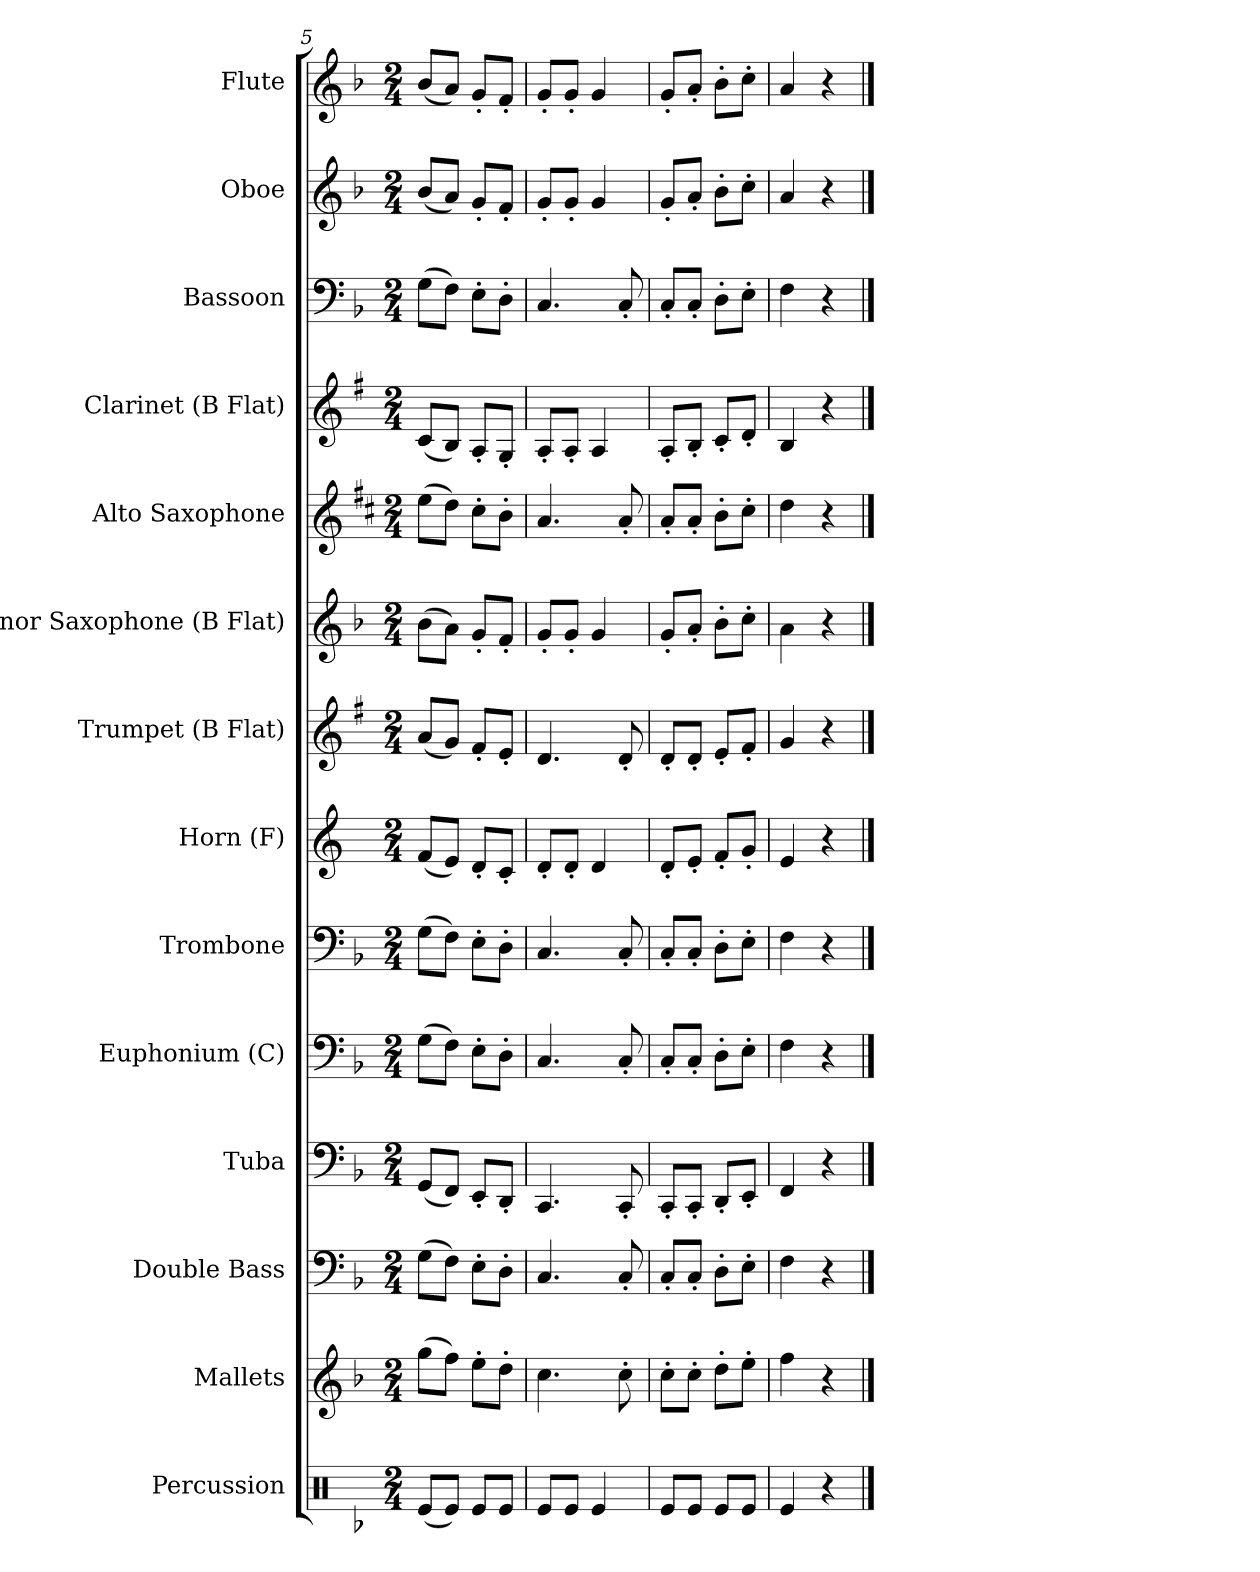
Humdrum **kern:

**kern	**kern	**kern	**kern	**kern	**kern	**kern	**kern	**kern	**kern	**kern	**kern	**kern	**kern
*part14	*part13	*part12	*part11	*part10	*part9	*part8	*part7	*part6	*part5	*part4	*part3	*part2	*part1
*staff14	*staff13	*staff12	*staff11	*staff10	*staff9	*staff8	*staff7	*staff6	*staff5	*staff4	*staff3	*staff2	*staff1
*I"Percussion	*I"Mallets	*I"Double Bass	*I"Tuba	*I"Euphonium (C)	*I"Trombone	*I"Horn (F)	*I"Trumpet (B Flat)	*I"Tenor Saxophone (B Flat)	*I"Alto Saxophone	*I"Clarinet (B Flat)	*I"Bassoon	*I"Oboe	*I"Flute
*clefX	*clefG2	*clefF4	*clefF4	*clefF4	*clefF4	*clefG2	*clefG2	*clefG2	*clefG2	*clefG2	*clefF4	*clefG2	*clefG2
*	*ITrd-14c-24	*ITrd7c12	*	*	*	*ITrd4c7	*ITrd1c2	*ITrd8c14	*ITrd5c9	*ITrd1c2	*	*	*
*k[b-]	*k[b-]	*k[b-]	*k[b-]	*k[b-]	*k[b-]	*k[b-]	*k[b-]	*k[b-]	*k[b-]	*k[b-]	*k[b-]	*k[b-]	*k[b-]
*F:	*F:	*F:	*F:	*F:	*F:	*F:	*F:	*F:	*F:	*F:	*F:	*F:	*F:
*M2/4	*M2/4	*M2/4	*M2/4	*M2/4	*M2/4	*M2/4	*M2/4	*M2/4	*M2/4	*M2/4	*M2/4	*M2/4	*M2/4
=5	=5	=5	=5	=5	=5	=5	=5	=5	=5	=5	=5	=5	=5
(8Re/L	(8gggg\L	(8GG\L	(8GG/L	(8G\L	(8G\L	(8B-/L	(8g/L	(8B-\L	(8g\L	(8B-/L	(8G\L	(8b-/L	(8b-/L
8Re/J)	8ffff\J)	8FF\J)	8FF/J)	8F\J)	8F\J)	8A/J)	8f/J)	8A\J)	8f\J)	8A/J)	8F\J)	8a/J)	8a/J)
8Re/L	8eeee'>\L	8EE'>\L	8EE'</L	8E'>\L	8E'>\L	8G'</L	8e'</L	8G'</L	8e'>\L	8G'</L	8E'>\L	8g'</L	8g'</L
8Re/J	8dddd'>\J	8DD'>\J	8DD'</J	8D'>\J	8D'>\J	8F'</J	8d'</J	8F'</J	8d'>\J	8F'</J	8D'>\J	8f'</J	8f'</J
=6	=6	=6	=6	=6	=6	=6	=6	=6	=6	=6	=6	=6	=6
8Re/L	4.cccc\	4.CC/	4.CC/	4.C/	4.C/	8G'</L	4.c/	8G'</L	4.c/	8G'</L	4.C/	8g'</L	8g'</L
8Re/J	.	.	.	.	.	8G'</J	.	8G'</J	.	8G'</J	.	8g'</J	8g'</J
4Re/	.	.	.	.	.	4G/	.	4G/	.	4G/	.	4g/	4g/
.	8cccc'>\	8CC'</	8CC'</	8C'</	8C'</	.	8c'</	.	8c'</	.	8C'</	.	.
=7	=7	=7	=7	=7	=7	=7	=7	=7	=7	=7	=7	=7	=7
8Re/L	8cccc'>\L	8CC'</L	8CC'</L	8C'</L	8C'</L	8G'</L	8c'</L	8G'</L	8c'</L	8G'</L	8C'</L	8g'</L	8g'</L
8Re/J	8cccc'>\J	8CC'</J	8CC'</J	8C'</J	8C'</J	8A'</J	8c'</J	8A'</J	8c'</J	8A'</J	8C'</J	8a'</J	8a'</J
8Re/L	8dddd'>\L	8DD'>\L	8DD'</L	8D'>\L	8D'>\L	8B-'</L	8d'</L	8B-'>\L	8d'>\L	8B-'</L	8D'>\L	8b-'>\L	8b-'>\L
8Re/J	8eeee'>\J	8EE'>\J	8EE'</J	8E'>\J	8E'>\J	8c'</J	8e'</J	8c'>\J	8e'>\J	8c'</J	8E'>\J	8cc'>\J	8cc'>\J
=8	=8	=8	=8	=8	=8	=8	=8	=8	=8	=8	=8	=8	=8
4Re/	4ffff\	4FF\	4FF/	4F\	4F\	4A/	4f/	4A\	4f\	4A/	4F\	4a/	4a/
4r	4r	4r	4r	4r	4r	4r	4r	4r	4r	4r	4r	4r	4r
==	==	==	==	==	==	==	==	==	==	==	==	==	==
*-	*-	*-	*-	*-	*-	*-	*-	*-	*-	*-	*-	*-	*-
